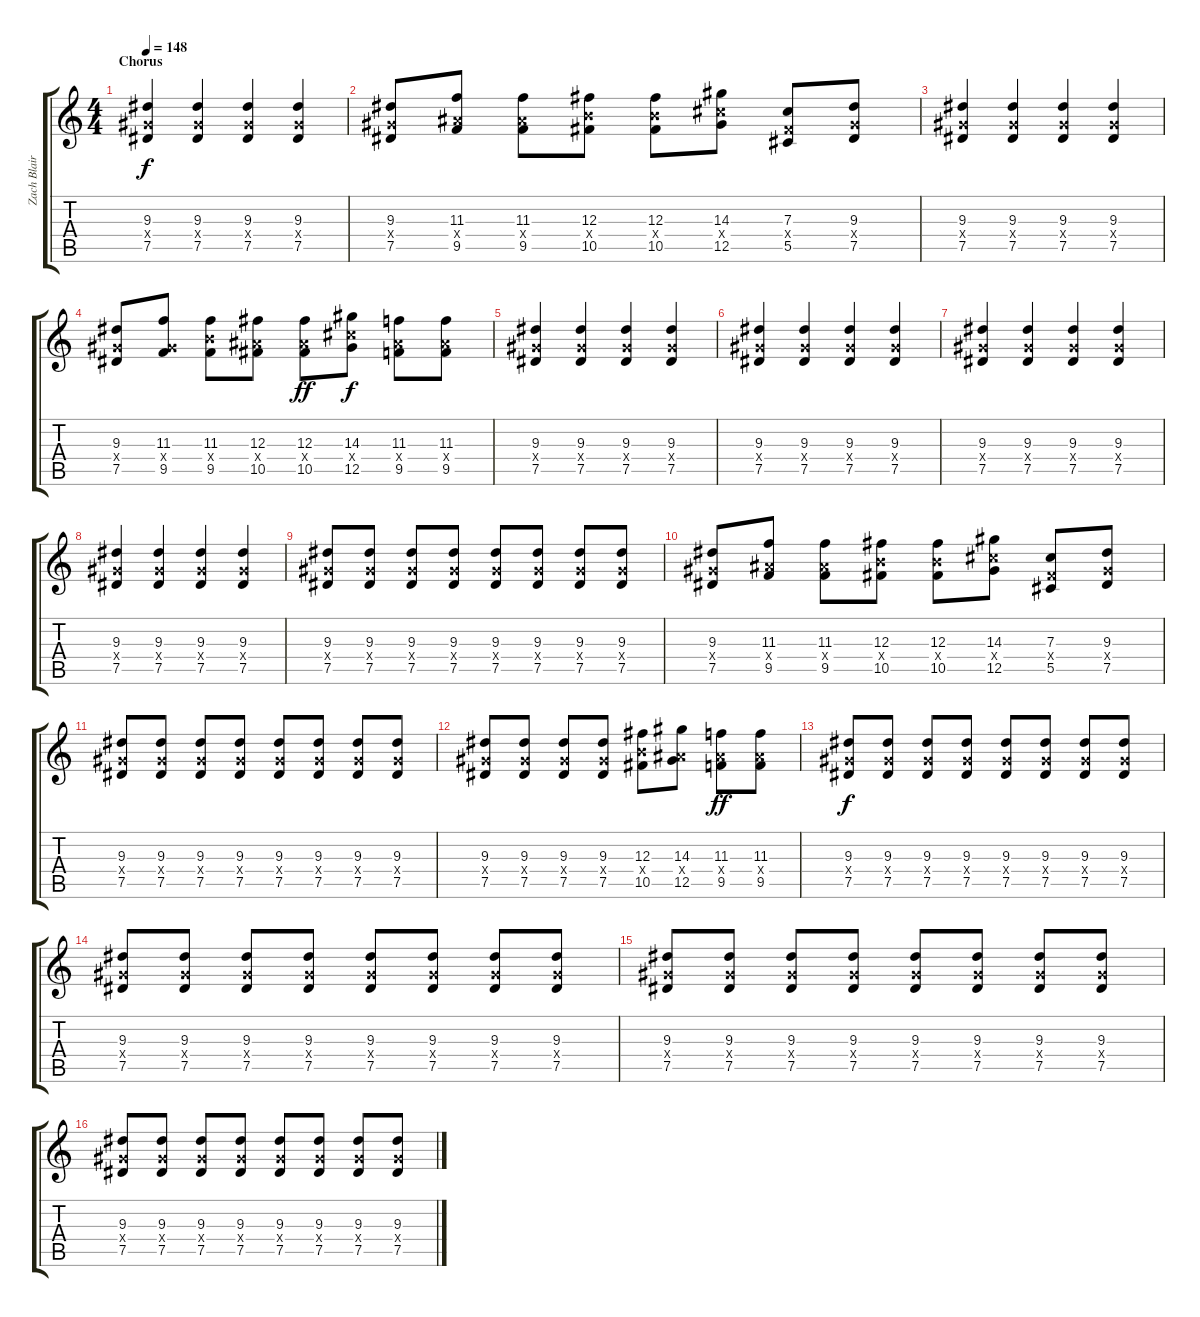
\track ("Zach Blair - Guitar Two" "Zach Blair") {instrument distortionguitar}
\staff {score tabs}
\tuning (Eb4 Bb3 Gb3 Db3 Ab2 Eb2) {hide}
\ts (4 4)
\section ("" "Chorus")
\tempo 148
\clef g2
\ks c
(9.3 7.4{x} 7.5).4{dy f} (9.3 7.4{x} 7.5).4 (9.3 7.4{x} 7.5).4 (9.3 7.4{x} 7.5).4 |
(9.3 7.4{x} 7.5).8 (11.3 9.4{x} 9.5).8 (11.3 9.4{x} 9.5).8 (12.3 10.4{x} 10.5).8 (12.3 10.4{x} 10.5).8 (14.3 12.4{x} 12.5).8 (7.3 5.4{x} 5.5).8 (9.3 7.4{x} 7.5).8 |
(9.3 7.4{x} 7.5).4 (9.3 7.4{x} 7.5).4 (9.3 7.4{x} 7.5).4 (9.3 7.4{x} 7.5).4 |
(9.3 7.4{x} 7.5).8 (11.3 7.4{x} 9.5).8 (11.3 10.4{x} 9.5).8 (12.3 9.4{x} 10.5).8 (12.3 9.4{x} 10.5).8{dy ff} (14.3 12.4{x} 12.5).8{dy f} (11.3 9.4{x} 9.5).8 (11.3 9.4{x} 9.5).8 |
(9.3 7.4{x} 7.5).4 (9.3 7.4{x} 7.5).4 (9.3 7.4{x} 7.5).4 (9.3 7.4{x} 7.5).4 |
(9.3 7.4{x} 7.5).4 (9.3 7.4{x} 7.5).4 (9.3 7.4{x} 7.5).4 (9.3 7.4{x} 7.5).4 |
(9.3 7.4{x} 7.5).4 (9.3 7.4{x} 7.5).4 (9.3 7.4{x} 7.5).4 (9.3 7.4{x} 7.5).4 |
(9.3 7.4{x} 7.5).4 (9.3 7.4{x} 7.5).4 (9.3 7.4{x} 7.5).4 (9.3 7.4{x} 7.5).4 |
(9.3 7.4{x} 7.5).8 (9.3 7.4{x} 7.5).8 (9.3 7.4{x} 7.5).8 (9.3 7.4{x} 7.5).8 (9.3 7.4{x} 7.5).8 (9.3 7.4{x} 7.5).8 (9.3 7.4{x} 7.5).8 (9.3 7.4{x} 7.5).8 |
(9.3 7.4{x} 7.5).8 (11.3 9.4{x} 9.5).8 (11.3 9.4{x} 9.5).8 (12.3 10.4{x} 10.5).8 (12.3 10.4{x} 10.5).8 (14.3 12.4{x} 12.5).8 (7.3 5.4{x} 5.5).8 (9.3 7.4{x} 7.5).8 |
(9.3 7.4{x} 7.5).8 (9.3 7.4{x} 7.5).8 (9.3 7.4{x} 7.5).8 (9.3 7.4{x} 7.5).8 (9.3 7.4{x} 7.5).8 (9.3 7.4{x} 7.5).8 (9.3 7.4{x} 7.5).8 (9.3 7.4{x} 7.5).8 |
(9.3 7.4{x} 7.5).8 (9.3 7.4{x} 7.5).8 (9.3 7.4{x} 7.5).8 (9.3 7.4{x} 7.5).8 (12.3 10.4{x} 10.5).8 (14.3 9.4{x} 12.5).8 (11.3 9.4{x} 9.5).8{dy ff} (11.3 9.4{x} 9.5).8 |
(9.3 7.4{x} 7.5).8{dy f} (9.3 7.4{x} 7.5).8 (9.3 7.4{x} 7.5).8 (9.3 7.4{x} 7.5).8 (9.3 7.4{x} 7.5).8 (9.3 7.4{x} 7.5).8 (9.3 7.4{x} 7.5).8 (9.3 7.4{x} 7.5).8 |
(9.3 7.4{x} 7.5).8 (9.3 7.4{x} 7.5).8 (9.3 7.4{x} 7.5).8 (9.3 7.4{x} 7.5).8 (9.3 7.4{x} 7.5).8 (9.3 7.4{x} 7.5).8 (9.3 7.4{x} 7.5).8 (9.3 7.4{x} 7.5).8 |
(9.3 7.4{x} 7.5).8 (9.3 7.4{x} 7.5).8 (9.3 7.4{x} 7.5).8 (9.3 7.4{x} 7.5).8 (9.3 7.4{x} 7.5).8 (9.3 7.4{x} 7.5).8 (9.3 7.4{x} 7.5).8 (9.3 7.4{x} 7.5).8 |
(9.3 7.4{x} 7.5).8 (9.3 7.4{x} 7.5).8 (9.3 7.4{x} 7.5).8 (9.3 7.4{x} 7.5).8 (9.3 7.4{x} 7.5).8 (9.3 7.4{x} 7.5).8 (9.3 7.4{x} 7.5).8 (9.3 7.4{x} 7.5).8
